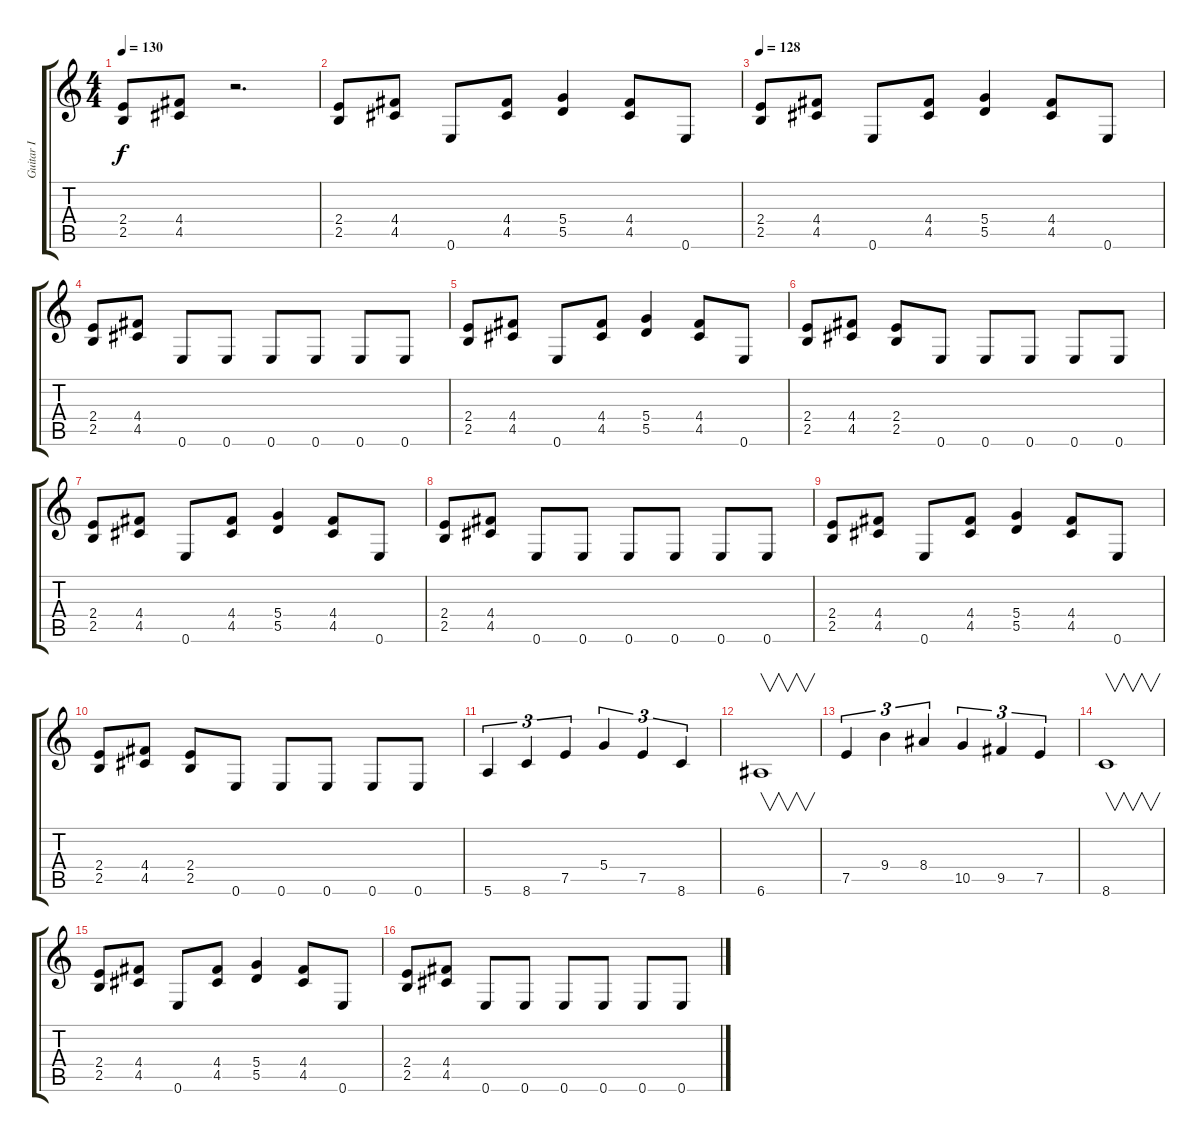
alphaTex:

\track ("Guitar I" "Guitar I") {instrument distortionguitar}
\staff {score tabs}
\tuning (E4 B3 G3 D3 A2 E2) {hide}
\ts (4 4)
\tempo 130
\clef g2
\ks c
(2.4 2.5).8{dy f} (4.4 4.5).8 r.2{d} |
(2.4 2.5).8 (4.4 4.5).8 0.6.8 (4.4 4.5).8 (5.4 5.5).4 (4.4 4.5).8 0.6.8 |
\tempo 128
(2.4 2.5).8 (4.4 4.5).8 0.6.8 (4.4 4.5).8 (5.4 5.5).4 (4.4 4.5).8 0.6.8 |
(2.4 2.5).8 (4.4 4.5).8 0.6.8 0.6.8 0.6.8 0.6.8 0.6.8 0.6.8 |
(2.4 2.5).8 (4.4 4.5).8 0.6.8 (4.4 4.5).8 (5.4 5.5).4 (4.4 4.5).8 0.6.8 |
(2.4 2.5).8 (4.4 4.5).8 (2.4 2.5).8 0.6.8 0.6.8 0.6.8 0.6.8 0.6.8 |
(2.4 2.5).8 (4.4 4.5).8 0.6.8 (4.4 4.5).8 (5.4 5.5).4 (4.4 4.5).8 0.6.8 |
(2.4 2.5).8 (4.4 4.5).8 0.6.8 0.6.8 0.6.8 0.6.8 0.6.8 0.6.8 |
(2.4 2.5).8 (4.4 4.5).8 0.6.8 (4.4 4.5).8 (5.4 5.5).4 (4.4 4.5).8 0.6.8 |
(2.4 2.5).8 (4.4 4.5).8 (2.4 2.5).8 0.6.8 0.6.8 0.6.8 0.6.8 0.6.8 |
5.6.4{tu (3 2)} 8.6.4{tu (3 2)} 7.5.4{tu (3 2)} 5.4.4{tu (3 2)} 7.5.4{tu (3 2)} 8.6.4{tu (3 2)} |
6.6.1{v} |
7.5.4{tu (3 2)} 9.4.4{tu (3 2)} 8.4.4{tu (3 2)} 10.5.4{tu (3 2)} 9.5.4{tu (3 2)} 7.5.4{tu (3 2)} |
8.6.1{v} |
(2.4 2.5).8 (4.4 4.5).8 0.6.8 (4.4 4.5).8 (5.4 5.5).4 (4.4 4.5).8 0.6.8 |
(2.4 2.5).8 (4.4 4.5).8 0.6.8 0.6.8 0.6.8 0.6.8 0.6.8 0.6.8
